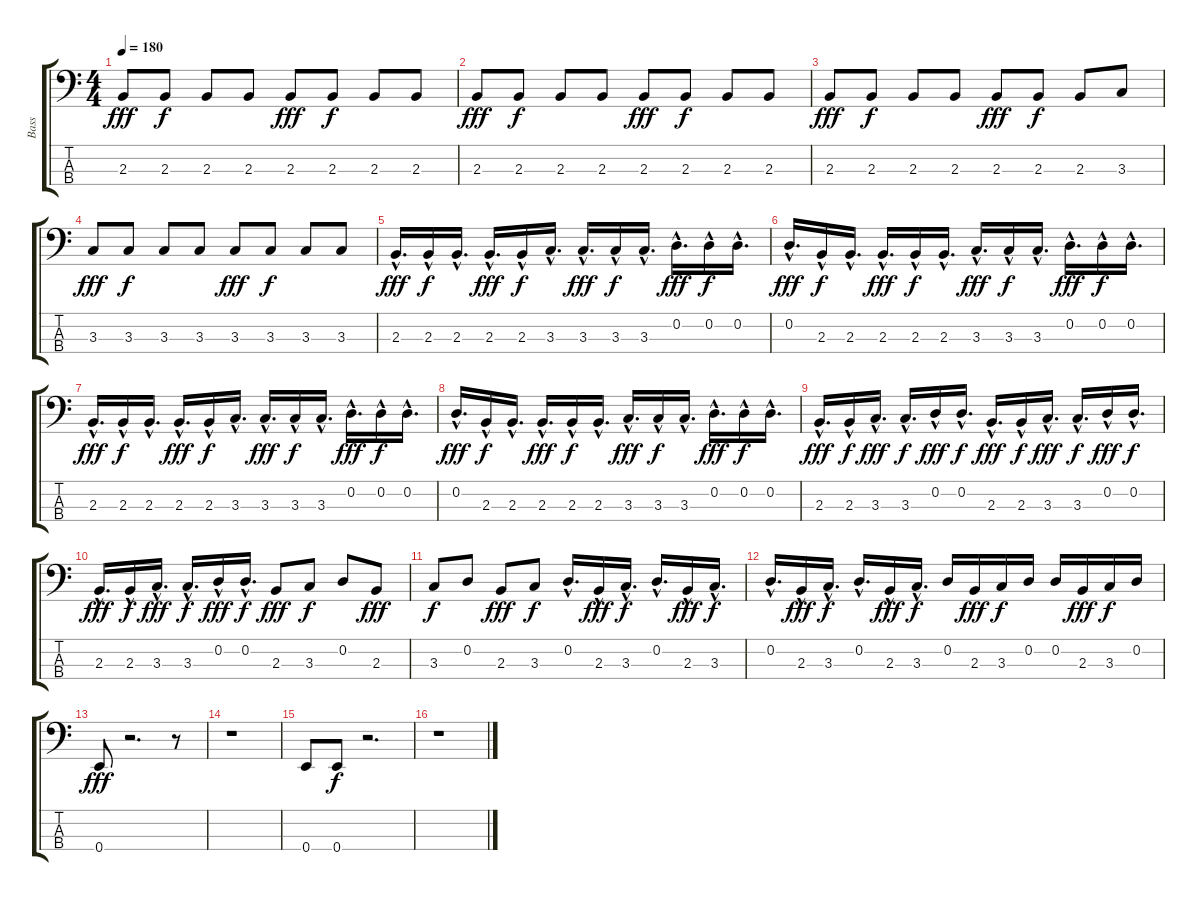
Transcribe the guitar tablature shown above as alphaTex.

\track ("Bass" "Bass") {instrument electricbasspick}
\staff {score tabs}
\tuning (G2 D2 A1 E1) {hide}
\ts (4 4)
\tempo 180
\clef f4
\ks c
2.3.8{dy fff} 2.3.8{dy f} 2.3.8 2.3.8 2.3.8{dy fff} 2.3.8{dy f} 2.3.8 2.3.8 |
2.3.8{dy fff} 2.3.8{dy f} 2.3.8 2.3.8 2.3.8{dy fff} 2.3.8{dy f} 2.3.8 2.3.8 |
2.3.8{dy fff} 2.3.8{dy f} 2.3.8 2.3.8 2.3.8{dy fff} 2.3.8{dy f} 2.3.8 3.3.8 |
3.3.8{dy fff} 3.3.8{dy f} 3.3.8 3.3.8 3.3.8{dy fff} 3.3.8{dy f} 3.3.8 3.3.8 |
2.3{hac}.16{d dy fff} 2.3{hac}.16{dy f} 2.3{hac}.16{d} 2.3{hac}.16{d dy fff} 2.3{hac}.16{dy f} 3.3{hac}.16{d} 3.3{hac}.16{d dy fff} 3.3{hac}.16{dy f} 3.3{hac}.16{d} 0.2{hac}.16{d dy fff} 0.2{hac}.16{dy f} 0.2{hac}.16{d} |
0.2{hac}.16{d dy fff} 2.3{hac}.16{dy f} 2.3{hac}.16{d} 2.3{hac}.16{d dy fff} 2.3{hac}.16{dy f} 2.3{hac}.16{d} 3.3{hac}.16{d dy fff} 3.3{hac}.16{dy f} 3.3{hac}.16{d} 0.2{hac}.16{d dy fff} 0.2{hac}.16{dy f} 0.2{hac}.16{d} |
2.3{hac}.16{d dy fff} 2.3{hac}.16{dy f} 2.3{hac}.16{d} 2.3{hac}.16{d dy fff} 2.3{hac}.16{dy f} 3.3{hac}.16{d} 3.3{hac}.16{d dy fff} 3.3{hac}.16{dy f} 3.3{hac}.16{d} 0.2{hac}.16{d dy fff} 0.2{hac}.16{dy f} 0.2{hac}.16{d} |
0.2{hac}.16{d dy fff} 2.3{hac}.16{dy f} 2.3{hac}.16{d} 2.3{hac}.16{d dy fff} 2.3{hac}.16{dy f} 2.3{hac}.16{d} 3.3{hac}.16{d dy fff} 3.3{hac}.16{dy f} 3.3{hac}.16{d} 0.2{hac}.16{d dy fff} 0.2{hac}.16{dy f} 0.2{hac}.16{d} |
2.3{hac}.16{d dy fff} 2.3{hac}.16{dy f} 3.3{hac}.16{d dy fff} 3.3{hac}.16{d dy f} 0.2{hac}.16{dy fff} 0.2{hac}.16{d dy f} 2.3{hac}.16{d dy fff} 2.3{hac}.16{dy f} 3.3{hac}.16{d dy fff} 3.3{hac}.16{d dy f} 0.2{hac}.16{dy fff} 0.2{hac}.16{d dy f} |
2.3{hac}.16{d dy fff} 2.3{hac}.16{dy f} 3.3{hac}.16{d dy fff} 3.3{hac}.16{d dy f} 0.2{hac}.16{dy fff} 0.2{hac}.16{d dy f} 2.3.8{dy fff} 3.3.8{dy f} 0.2.8 2.3.8{dy fff} |
3.3.8{dy f} 0.2.8 2.3.8{dy fff} 3.3.8{dy f} 0.2{hac}.16{d} 2.3{hac}.16{dy fff} 3.3{hac}.16{d dy f} 0.2{hac}.16{d} 2.3{hac}.16{dy fff} 3.3{hac}.16{d dy f} |
0.2{hac}.16{d} 2.3{hac}.16{dy fff} 3.3{hac}.16{d dy f} 0.2{hac}.16{d} 2.3{hac}.16{dy fff} 3.3{hac}.16{d dy f} 0.2.16 2.3.16{dy fff} 3.3.16{dy f} 0.2.16 0.2.16 2.3.16{dy fff} 3.3.16{dy f} 0.2.16 |
0.4.8{dy fff} r.2{d} r.8 |
r.1 |
0.4.8 0.4.8{dy f} r.2{d} |
r.1
